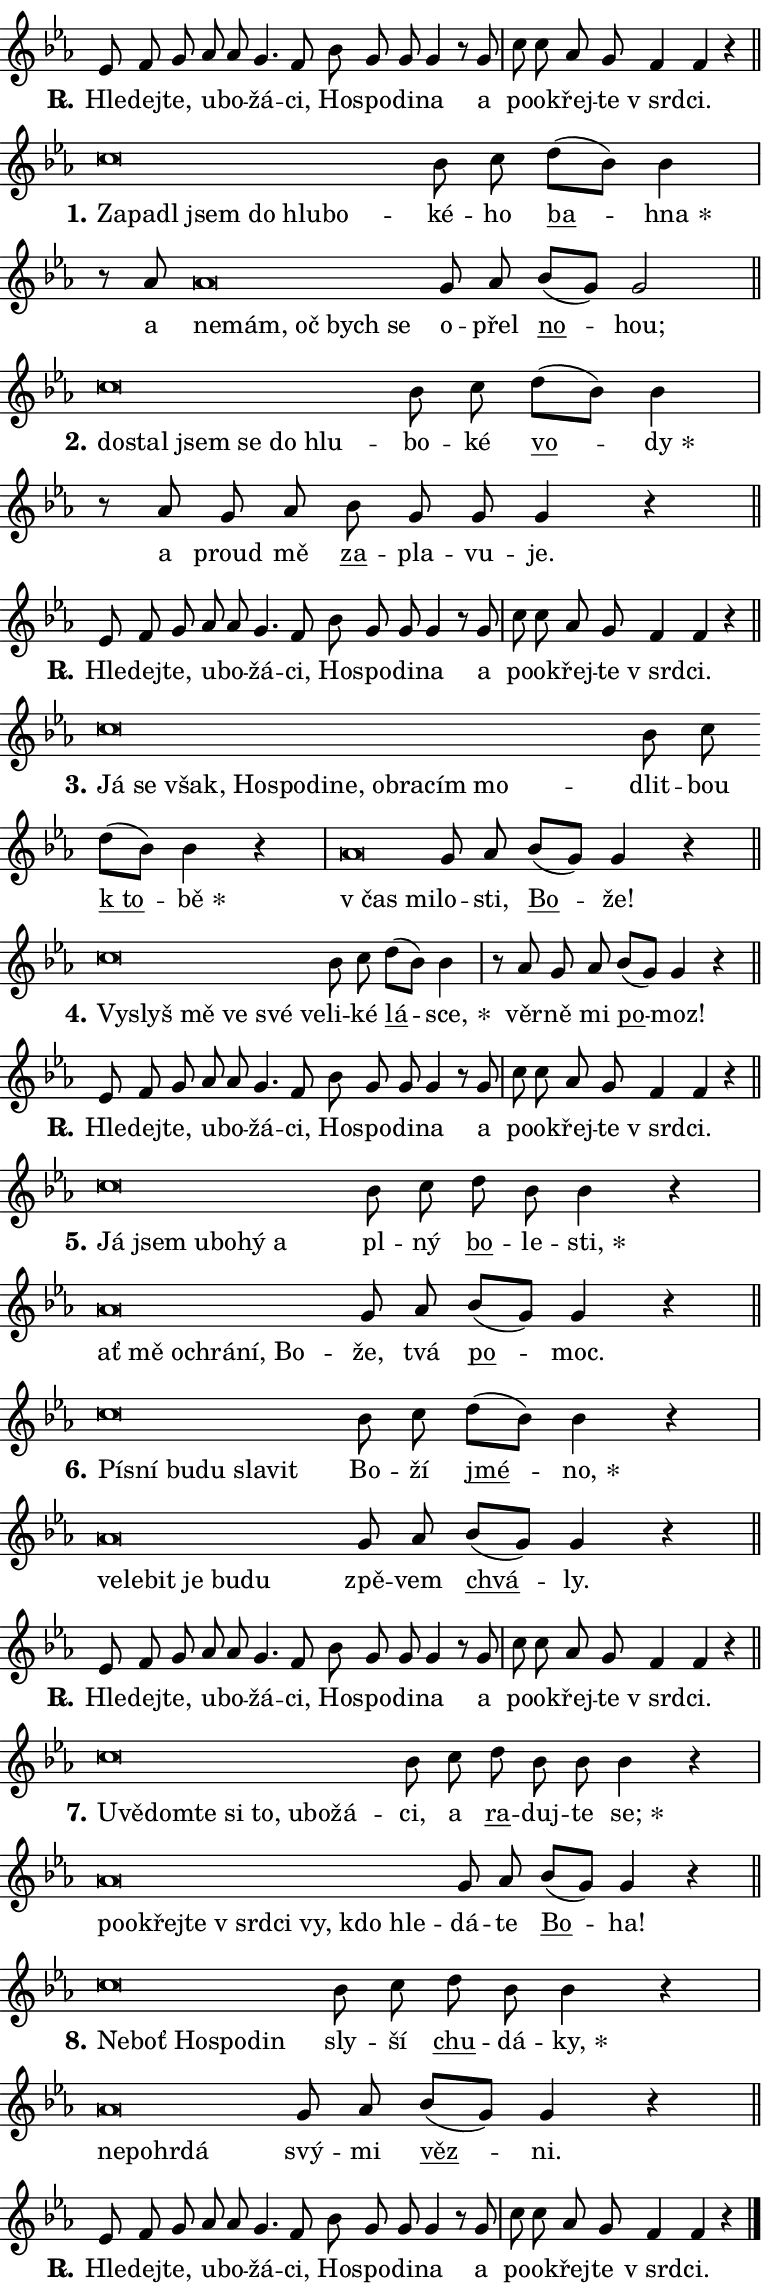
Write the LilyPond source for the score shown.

\version "2.24.0"
\header { tagline = "" }
\paper {
  indent = 0\cm
  top-margin = 0\cm
  right-margin = 0.13\cm % to fit lyric hyphens
  bottom-margin = 0\cm
  left-margin = 0\cm
  paper-width = 13\cm
  page-breaking = #ly:one-page-breaking
  system-system-spacing.basic-distance = #11
  score-system-spacing.basic-distance = #11
  ragged-last = ##f
}


%% Author: Thomas Morley
%% https://lists.gnu.org/archive/html/lilypond-user/2020-05/msg00002.html
#(define (line-position grob)
"Returns position of @var[grob} in current system:
   @code{'start}, if at first time-step
   @code{'end}, if at last time-step
   @code{'middle} otherwise
"
  (let* ((col (ly:item-get-column grob))
         (ln (ly:grob-object col 'left-neighbor))
         (rn (ly:grob-object col 'right-neighbor))
         (col-to-check-left (if (ly:grob? ln) ln col))
         (col-to-check-right (if (ly:grob? rn) rn col))
         (break-dir-left
           (and
             (ly:grob-property col-to-check-left 'non-musical #f)
             (ly:item-break-dir col-to-check-left)))
         (break-dir-right
           (and
             (ly:grob-property col-to-check-right 'non-musical #f)
             (ly:item-break-dir col-to-check-right))))
        (cond ((eqv? 1 break-dir-left) 'start)
              ((eqv? -1 break-dir-right) 'end)
              (else 'middle))))

#(define (tranparent-at-line-position vctor)
  (lambda (grob)
  "Relying on @code{line-position} select the relevant enry from @var{vctor}.
Used to determine transparency,"
    (case (line-position grob)
      ((end) (not (vector-ref vctor 0)))
      ((middle) (not (vector-ref vctor 1)))
      ((start) (not (vector-ref vctor 2))))))

noteHeadBreakVisibility =
#(define-music-function (break-visibility)(vector?)
"Makes @code{NoteHead}s transparent relying on @var{break-visibility}"
#{
  \override NoteHead.transparent =
    #(tranparent-at-line-position break-visibility)
#})

#(define delete-ledgers-for-transparent-note-heads
  (lambda (grob)
    "Reads whether a @code{NoteHead} is transparent.
If so this @code{NoteHead} is removed from @code{'note-heads} from
@var{grob}, which is supposed to be @code{LedgerLineSpanner}.
As a result ledgers are not printed for this @code{NoteHead}"
    (let* ((nhds-array (ly:grob-object grob 'note-heads))
           (nhds-list
             (if (ly:grob-array? nhds-array)
                 (ly:grob-array->list nhds-array)
                 '()))
           ;; Relies on the transparent-property being done before
           ;; Staff.LedgerLineSpanner.after-line-breaking is executed.
           ;; This is fragile ...
           (to-keep
             (remove
               (lambda (nhd)
                 (ly:grob-property nhd 'transparent #f))
               nhds-list)))
      ;; TODO find a better method to iterate over grob-arrays, similiar
      ;; to filter/remove etc for lists
      ;; For now rebuilt from scratch
      (set! (ly:grob-object grob 'note-heads)  '())
      (for-each
        (lambda (nhd)
          (ly:pointer-group-interface::add-grob grob 'note-heads nhd))
        to-keep))))

squashNotes = {
  \override NoteHead.X-extent = #'(-0.2 . 0.2)
  \override NoteHead.Y-extent = #'(-0.75 . 0)
  \override NoteHead.stencil =
    #(lambda (grob)
       (let ((pos (ly:grob-property grob 'staff-position)))
         (begin
           (if (< pos -7) (display "ERROR: Lower brevis then expected\n") (display ""))
           (if (<= pos -6) ly:text-interface::print ly:note-head::print))))
}
unSquashNotes = {
  \revert NoteHead.X-extent
  \revert NoteHead.Y-extent
  \revert NoteHead.stencil
}

hideNotes = \noteHeadBreakVisibility #begin-of-line-visible
unHideNotes = \noteHeadBreakVisibility #all-visible

% work-around for resetting accidentals
% https://lilypond.org/doc/v2.23/Documentation/notation/displaying-rhythms#unmetered-music
cadenzaMeasure = {
  \cadenzaOff
  \partial 1024 s1024
  \cadenzaOn
}

#(define-markup-command (accent layout props text) (markup?)
  "Underline accented syllable"
  (interpret-markup layout props
    #{\markup \override #'(offset . 4.3) \underline { #text }#}))

responsum = \markup \concat {
  "R" \hspace #-1.05 \path #0.1 #'((moveto 0 0.07) (lineto 0.9 0.8)) \hspace #0.05 "."
}

spaceSize = #0.6828661417322834 % exact space size for TeX Gyre Schola

\layout {
  \context {
    \Staff
    \remove "Time_signature_engraver"
    \override LedgerLineSpanner.after-line-breaking = #delete-ledgers-for-transparent-note-heads
  }
  \context {
    \Lyrics {
      \override LyricSpace.minimum-distance = \spaceSize
      \override LyricText.font-name = #"TeX Gyre Schola"
      \override LyricText.font-size = 1
      \override StanzaNumber.font-name = #"TeX Gyre Schola Bold"
      \override StanzaNumber.font-size = 1
    }
  }
  \context {
    \Score 
    \override NoteHead.text =
      #(lambda (grob) 
        (let ((pos (ly:grob-property grob 'staff-position)))
          #{\markup {
            \combine
              \halign #-0.55 \raise #(if (= pos -6) 0 0.5) \override #'(thickness . 2) \draw-line #'(3.2 . 0)
              \musicglyph "noteheads.sM1"
          }#}))
  }
}

% magnetic-lyrics.ily
%
%   written by
%     Jean Abou Samra <jean@abou-samra.fr>
%     Werner Lemberg <wl@gnu.org>
%
%   adapted by
%     Jiri Hon <jiri.hon@gmail.com>
%
% Version 2022-Apr-15

% https://www.mail-archive.com/lilypond-user@gnu.org/msg149350.html

#(define (Left_hyphen_pointer_engraver context)
   "Collect syllable-hyphen-syllable occurrences in lyrics and store
them in properties.  This engraver only looks to the left.  For
example, if the lyrics input is @code{foo -- bar}, it does the
following.

@itemize @bullet
@item
Set the @code{text} property of the @code{LyricHyphen} grob between
@q{foo} and @q{bar} to @code{foo}.

@item
Set the @code{left-hyphen} property of the @code{LyricText} grob with
text @q{foo} to the @code{LyricHyphen} grob between @q{foo} and
@q{bar}.
@end itemize

Use this auxiliary engraver in combination with the
@code{lyric-@/text::@/apply-@/magnetic-@/offset!} hook."
   (let ((hyphen #f)
         (text #f))
     (make-engraver
      (acknowledgers
       ((lyric-syllable-interface engraver grob source-engraver)
        (set! text grob)))
      (end-acknowledgers
       ((lyric-hyphen-interface engraver grob source-engraver)
        ;(when (not (grob::has-interface grob 'lyric-space-interface))
          (set! hyphen grob)));)
      ((stop-translation-timestep engraver)
       (when (and text hyphen)
         (ly:grob-set-object! text 'left-hyphen hyphen))
       (set! text #f)
       (set! hyphen #f)))))

#(define (lyric-text::apply-magnetic-offset! grob)
   "If the space between two syllables is less than the value in
property @code{LyricText@/.details@/.squash-threshold}, move the right
syllable to the left so that it gets concatenated with the left
syllable.

Use this function as a hook for
@code{LyricText@/.after-@/line-@/breaking} if the
@code{Left_@/hyphen_@/pointer_@/engraver} is active."
   (let ((hyphen (ly:grob-object grob 'left-hyphen #f)))
     (when hyphen
       (let ((left-text (ly:spanner-bound hyphen LEFT)))
         (when (grob::has-interface left-text 'lyric-syllable-interface)
           (let* ((common (ly:grob-common-refpoint grob left-text X))
                  (this-x-ext (ly:grob-extent grob common X))
                  (left-x-ext
                   (begin
                     ;; Trigger magnetism for left-text.
                     (ly:grob-property left-text 'after-line-breaking)
                     (ly:grob-extent left-text common X)))
                  ;; `delta` is the gap width between two syllables.
                  (delta (- (interval-start this-x-ext)
                            (interval-end left-x-ext)))
                  (details (ly:grob-property grob 'details))
                  (threshold (assoc-get 'squash-threshold details 0.2)))
             (when (< delta threshold)
               (let* (;; We have to manipulate the input text so that
                      ;; ligatures crossing syllable boundaries are not
                      ;; disabled.  For languages based on the Latin
                      ;; script this is essentially a beautification.
                      ;; However, for non-Western scripts it can be a
                      ;; necessity.
                      (lt (ly:grob-property left-text 'text))
                      (rt (ly:grob-property grob 'text))
                      (is-space (grob::has-interface hyphen 'lyric-space-interface))
                      (space (if is-space " " ""))
                      (extra-delta (if is-space spaceSize 0))
                      ;; Append new syllable.
                      (ltrt-space (if (and (string? lt) (string? rt))
                                (string-append lt space rt)
                                (make-concat-markup (list lt space rt))))
                      ;; Right-align `ltrt` to the right side.
                      (ltrt-space-markup (grob-interpret-markup
                               grob
                               (make-translate-markup
                                (cons (interval-length this-x-ext) 0)
                                (make-right-align-markup ltrt-space)))))
                 (begin
                   ;; Don't print `left-text`.
                   (ly:grob-set-property! left-text 'stencil #f)
                   ;; Set text and stencil (which holds all collected
                   ;; syllables so far) and shift it to the left.
                   (ly:grob-set-property! grob 'text ltrt-space)
                   (ly:grob-set-property! grob 'stencil ltrt-space-markup)
                   (ly:grob-translate-axis! grob (- (- delta extra-delta)) X))))))))))


#(define (lyric-hyphen::displace-bounds-first grob)
   ;; Make very sure this callback isn't triggered too early.
   (let ((left (ly:spanner-bound grob LEFT))
         (right (ly:spanner-bound grob RIGHT)))
     (ly:grob-property left 'after-line-breaking)
     (ly:grob-property right 'after-line-breaking)
     (ly:lyric-hyphen::print grob)))

squashThreshold = #0.4

\layout {
  \context {
    \Lyrics
    \consists #Left_hyphen_pointer_engraver
    \override LyricText.after-line-breaking =
      #lyric-text::apply-magnetic-offset!
    \override LyricHyphen.stencil = #lyric-hyphen::displace-bounds-first
    \override LyricText.details.squash-threshold = \squashThreshold
    \override LyricHyphen.minimum-distance = 0
    \override LyricHyphen.minimum-length = \squashThreshold
  }
}

squashText = \override LyricText.details.squash-threshold = 9999
unSquashText = \override LyricText.details.squash-threshold = \squashThreshold

leftText = \override LyricText.self-alignment-X = #LEFT
unLeftText = \revert LyricText.self-alignment-X

starOffset = #(lambda (grob) 
                (let ((x_offset (ly:self-alignment-interface::aligned-on-x-parent grob)))
                  (if (= x_offset 0) 0 (+ x_offset 1.2))))

star = #(define-music-function (syllable)(string?)
"Append star separator at the end of a syllable"
#{
  \once \override LyricText.X-offset = #starOffset
  \lyricmode { \markup {
    #syllable
    \override #'((font-name . "TeX Gyre Schola Bold")) \hspace #0.2 \lower #0.65 \larger "*"
  } }
#})

starAccent = #(define-music-function (syllable)(string?)
"Append star separator at the end of a syllable and make accent"
#{
  \once \override LyricText.X-offset = #starOffset
  \lyricmode { \markup {
    \accent #syllable
    \override #'((font-name . "TeX Gyre Schola Bold")) \hspace #0.2 \lower #0.65 \larger "*"
  } }
#})

breath = #(define-music-function (syllable)(string?)
"Append breathing indicator at the end of a syllable"
#{
  \lyricmode { \markup { #syllable "+" } }
#})

optionalBreath = #(define-music-function (syllable)(string?)
"Append optional breathing indicator at the end of a syllable"
#{
  \lyricmode { \markup { #syllable "(+)" } }
#})


\score {
    <<
        \new Voice = "melody" { \cadenzaOn \key es \major \relative { es'8 f g as as g4. f8 \bar "" bes g g g4 r8 g \cadenzaMeasure \bar "|" c c as g f4 f r \cadenzaMeasure \bar "||" \break } }
        \new Lyrics \lyricsto "melody" { \lyricmode { \set stanza = \responsum
Hle -- dej -- te, u -- bo -- žá -- ci, Ho -- spo -- di -- na a po -- o -- křej -- te "v srd" -- ci. } }
    >>
    \layout {}
}

\score {
    <<
        \new Voice = "melody" { \cadenzaOn \key es \major \relative { \squashNotes c''\breve*1/16 \hideNotes \breve*1/16 \bar "" \breve*1/16 \bar "" \breve*1/16 \bar "" \breve*1/16 \bar "" \breve*1/16 \breve*1/16 \bar "" \unHideNotes \unSquashNotes bes8 c \bar "" d[( bes)] bes4 \cadenzaMeasure \bar "|" r8 as8 \squashNotes as\breve*1/16 \hideNotes \breve*1/16 \bar "" \breve*1/16 \bar "" \breve*1/16 \breve*1/16 \bar "" \unHideNotes \unSquashNotes g8 as \bar "" bes[( g)] g2 \cadenzaMeasure \bar "||" \break } }
        \new Lyrics \lyricsto "melody" { \lyricmode { \set stanza = "1."
\leftText Za -- \squashText pa -- dl jsem do hlu -- bo -- \unLeftText \unSquashText ké -- ho \markup \accent ba -- \star hna a \leftText ne -- \squashText mám, oč bych se \unLeftText \unSquashText o -- přel \markup \accent no -- hou; } }
    >>
    \layout {}
}

\score {
    <<
        \new Voice = "melody" { \cadenzaOn \key es \major \relative { \squashNotes c''\breve*1/16 \hideNotes \breve*1/16 \bar "" \breve*1/16 \bar "" \breve*1/16 \bar "" \breve*1/16 \breve*1/16 \bar "" \unHideNotes \unSquashNotes bes8 c \bar "" d[( bes)] bes4 \cadenzaMeasure \bar "|" r8 as8 g8 as \bar "" bes g g g4 r \cadenzaMeasure \bar "||" \break } }
        \new Lyrics \lyricsto "melody" { \lyricmode { \set stanza = "2."
\leftText do -- \squashText stal jsem se do hlu -- \unLeftText \unSquashText bo -- ké \markup \accent vo -- \star dy a proud mě \markup \accent za -- pla -- vu -- je. } }
    >>
    \layout {}
}

\score {
    <<
        \new Voice = "melody" { \cadenzaOn \key es \major \relative { es'8 f g as as g4. f8 \bar "" bes g g g4 r8 g \cadenzaMeasure \bar "|" c c as g f4 f r \cadenzaMeasure \bar "||" \break } }
        \new Lyrics \lyricsto "melody" { \lyricmode { \set stanza = \responsum
Hle -- dej -- te, u -- bo -- žá -- ci, Ho -- spo -- di -- na a po -- o -- křej -- te "v srd" -- ci. } }
    >>
    \layout {}
}

\score {
    <<
        \new Voice = "melody" { \cadenzaOn \key es \major \relative { \squashNotes c''\breve*1/16 \hideNotes \breve*1/16 \bar "" \breve*1/16 \bar "" \breve*1/16 \bar "" \breve*1/16 \bar "" \breve*1/16 \bar "" \breve*1/16 \bar "" \breve*1/16 \bar "" \breve*1/16 \bar "" \breve*1/16 \breve*1/16 \bar "" \unHideNotes \unSquashNotes bes8 c \bar "" d[( bes)] bes4 r \cadenzaMeasure \bar "|" \squashNotes as\breve*1/16 \hideNotes \breve*1/16 \bar "" \unHideNotes \unSquashNotes g8 as \bar "" bes[( g)] g4 r \cadenzaMeasure \bar "||" \break } }
        \new Lyrics \lyricsto "melody" { \lyricmode { \set stanza = "3."
\leftText Já \squashText se však, Ho -- spo -- di -- ne, ob -- ra -- cím mo -- \unLeftText \unSquashText dlit -- bou \markup \accent "k to" -- \star bě \leftText "v čas" \squashText mi -- \unLeftText \unSquashText lo -- sti, \markup \accent Bo -- že! } }
    >>
    \layout {}
}

\score {
    <<
        \new Voice = "melody" { \cadenzaOn \key es \major \relative { \squashNotes c''\breve*1/16 \hideNotes \breve*1/16 \bar "" \breve*1/16 \bar "" \breve*1/16 \bar "" \breve*1/16 \breve*1/16 \bar "" \unHideNotes \unSquashNotes bes8 c \bar "" d[( bes)] bes4 \cadenzaMeasure \bar "|" r8 as g8 as \bar "" bes[( g)] g4 r \cadenzaMeasure \bar "||" \break } }
        \new Lyrics \lyricsto "melody" { \lyricmode { \set stanza = "4."
\leftText Vy -- \squashText slyš mě ve své ve -- \unLeftText \unSquashText li -- ké \markup \accent lá -- \star sce, věr -- ně mi \markup \accent po -- moz! } }
    >>
    \layout {}
}

\score {
    <<
        \new Voice = "melody" { \cadenzaOn \key es \major \relative { es'8 f g as as g4. f8 \bar "" bes g g g4 r8 g \cadenzaMeasure \bar "|" c c as g f4 f r \cadenzaMeasure \bar "||" \break } }
        \new Lyrics \lyricsto "melody" { \lyricmode { \set stanza = \responsum
Hle -- dej -- te, u -- bo -- žá -- ci, Ho -- spo -- di -- na a po -- o -- křej -- te "v srd" -- ci. } }
    >>
    \layout {}
}

\score {
    <<
        \new Voice = "melody" { \cadenzaOn \key es \major \relative { \squashNotes c''\breve*1/16 \hideNotes \breve*1/16 \bar "" \breve*1/16 \bar "" \breve*1/16 \bar "" \breve*1/16 \breve*1/16 \bar "" \unHideNotes \unSquashNotes bes8 c \bar "" d bes bes4 r \cadenzaMeasure \bar "|" \squashNotes as\breve*1/16 \hideNotes \breve*1/16 \bar "" \breve*1/16 \bar "" \breve*1/16 \bar "" \breve*1/16 \breve*1/16 \bar "" \unHideNotes \unSquashNotes g8 as \bar "" bes[( g)] g4 r \cadenzaMeasure \bar "||" \break } }
        \new Lyrics \lyricsto "melody" { \lyricmode { \set stanza = "5."
\leftText Já \squashText jsem u -- bo -- hý a \unLeftText \unSquashText pl -- ný \markup \accent bo -- le -- \star sti, \leftText ať \squashText mě o -- chrá -- ní, Bo -- \unLeftText \unSquashText že, tvá \markup \accent po -- moc. } }
    >>
    \layout {}
}

\score {
    <<
        \new Voice = "melody" { \cadenzaOn \key es \major \relative { \squashNotes c''\breve*1/16 \hideNotes \breve*1/16 \bar "" \breve*1/16 \bar "" \breve*1/16 \bar "" \breve*1/16 \breve*1/16 \bar "" \unHideNotes \unSquashNotes bes8 c \bar "" d[( bes)] bes4 r \cadenzaMeasure \bar "|" \squashNotes as\breve*1/16 \hideNotes \breve*1/16 \bar "" \breve*1/16 \bar "" \breve*1/16 \bar "" \breve*1/16 \breve*1/16 \bar "" \unHideNotes \unSquashNotes g8 as \bar "" bes[( g)] g4 r \cadenzaMeasure \bar "||" \break } }
        \new Lyrics \lyricsto "melody" { \lyricmode { \set stanza = "6."
\leftText Pí -- \squashText sní bu -- du sla -- vit \unLeftText \unSquashText Bo -- ží \markup \accent jmé -- \star no, \leftText ve -- \squashText le -- bit je bu -- du \unLeftText \unSquashText zpě -- vem \markup \accent chvá -- ly. } }
    >>
    \layout {}
}

\score {
    <<
        \new Voice = "melody" { \cadenzaOn \key es \major \relative { es'8 f g as as g4. f8 \bar "" bes g g g4 r8 g \cadenzaMeasure \bar "|" c c as g f4 f r \cadenzaMeasure \bar "||" \break } }
        \new Lyrics \lyricsto "melody" { \lyricmode { \set stanza = \responsum
Hle -- dej -- te, u -- bo -- žá -- ci, Ho -- spo -- di -- na a po -- o -- křej -- te "v srd" -- ci. } }
    >>
    \layout {}
}

\score {
    <<
        \new Voice = "melody" { \cadenzaOn \key es \major \relative { \squashNotes c''\breve*1/16 \hideNotes \breve*1/16 \bar "" \breve*1/16 \bar "" \breve*1/16 \bar "" \breve*1/16 \bar "" \breve*1/16 \bar "" \breve*1/16 \bar "" \breve*1/16 \breve*1/16 \bar "" \unHideNotes \unSquashNotes bes8 c \bar "" d bes bes bes4 r \cadenzaMeasure \bar "|" \squashNotes as\breve*1/16 \hideNotes \breve*1/16 \bar "" \breve*1/16 \bar "" \breve*1/16 \bar "" \breve*1/16 \bar "" \breve*1/16 \bar "" \breve*1/16 \bar "" \breve*1/16 \breve*1/16 \bar "" \unHideNotes \unSquashNotes g8 as \bar "" bes[( g)] g4 r \cadenzaMeasure \bar "||" \break } }
        \new Lyrics \lyricsto "melody" { \lyricmode { \set stanza = "7."
\leftText U -- \squashText vě -- dom -- te si to, u -- bo -- žá -- \unLeftText \unSquashText ci, a \markup \accent ra -- duj -- te \star se; \leftText po -- \squashText o -- křej -- te "v srd" -- ci vy, kdo hle -- \unLeftText \unSquashText dá -- te \markup \accent Bo -- ha! } }
    >>
    \layout {}
}

\score {
    <<
        \new Voice = "melody" { \cadenzaOn \key es \major \relative { \squashNotes c''\breve*1/16 \hideNotes \breve*1/16 \bar "" \breve*1/16 \bar "" \breve*1/16 \breve*1/16 \bar "" \unHideNotes \unSquashNotes bes8 c \bar "" d bes bes4 r \cadenzaMeasure \bar "|" \squashNotes as\breve*1/16 \hideNotes \breve*1/16 \bar "" \breve*1/16 \breve*1/16 \bar "" \unHideNotes \unSquashNotes g8 as \bar "" bes[( g)] g4 r \cadenzaMeasure \bar "||" \break } }
        \new Lyrics \lyricsto "melody" { \lyricmode { \set stanza = "8."
\leftText Ne -- \squashText boť Ho -- spo -- din \unLeftText \unSquashText sly -- ší \markup \accent chu -- dá -- \star ky, \leftText ne -- \squashText po -- hr -- dá \unLeftText \unSquashText svý -- mi \markup \accent věz -- ni. } }
    >>
    \layout {}
}

\score {
    <<
        \new Voice = "melody" { \cadenzaOn \key es \major \relative { es'8 f g as as g4. f8 \bar "" bes g g g4 r8 g \cadenzaMeasure \bar "|" c c as g f4 f r \cadenzaMeasure \bar "||" \break } \bar "|." }
        \new Lyrics \lyricsto "melody" { \lyricmode { \set stanza = \responsum
Hle -- dej -- te, u -- bo -- žá -- ci, Ho -- spo -- di -- na a po -- o -- křej -- te "v srd" -- ci. } }
    >>
    \layout {}
}
